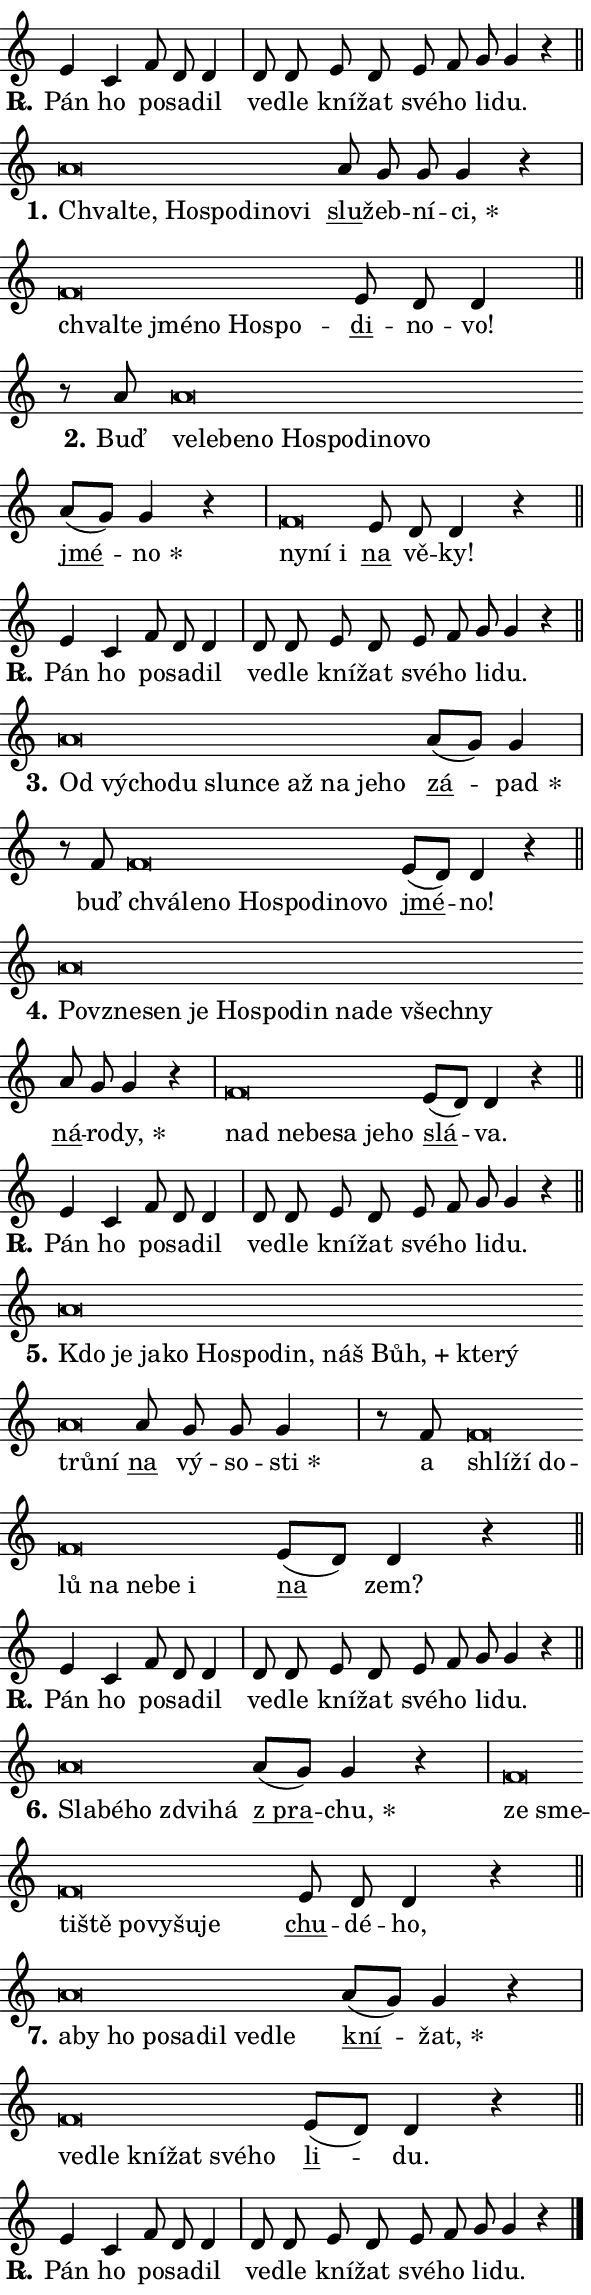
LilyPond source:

\version "2.24.0"
\header { tagline = "" }
\paper {
  indent = 0\cm
  top-margin = 0\cm
  right-margin = 0.13\cm % to fit lyric hyphens
  bottom-margin = 0\cm
  left-margin = 0\cm
  paper-width = 10\cm
  page-breaking = #ly:one-page-breaking
  system-system-spacing.basic-distance = #11
  score-system-spacing.basic-distance = #11
  ragged-last = ##f
}


%% Author: Thomas Morley
%% https://lists.gnu.org/archive/html/lilypond-user/2020-05/msg00002.html
#(define (line-position grob)
"Returns position of @var[grob} in current system:
   @code{'start}, if at first time-step
   @code{'end}, if at last time-step
   @code{'middle} otherwise
"
  (let* ((col (ly:item-get-column grob))
         (ln (ly:grob-object col 'left-neighbor))
         (rn (ly:grob-object col 'right-neighbor))
         (col-to-check-left (if (ly:grob? ln) ln col))
         (col-to-check-right (if (ly:grob? rn) rn col))
         (break-dir-left
           (and
             (ly:grob-property col-to-check-left 'non-musical #f)
             (ly:item-break-dir col-to-check-left)))
         (break-dir-right
           (and
             (ly:grob-property col-to-check-right 'non-musical #f)
             (ly:item-break-dir col-to-check-right))))
        (cond ((eqv? 1 break-dir-left) 'start)
              ((eqv? -1 break-dir-right) 'end)
              (else 'middle))))

#(define (tranparent-at-line-position vctor)
  (lambda (grob)
  "Relying on @code{line-position} select the relevant enry from @var{vctor}.
Used to determine transparency,"
    (case (line-position grob)
      ((end) (not (vector-ref vctor 0)))
      ((middle) (not (vector-ref vctor 1)))
      ((start) (not (vector-ref vctor 2))))))

noteHeadBreakVisibility =
#(define-music-function (break-visibility)(vector?)
"Makes @code{NoteHead}s transparent relying on @var{break-visibility}"
#{
  \override NoteHead.transparent =
    #(tranparent-at-line-position break-visibility)
#})

#(define delete-ledgers-for-transparent-note-heads
  (lambda (grob)
    "Reads whether a @code{NoteHead} is transparent.
If so this @code{NoteHead} is removed from @code{'note-heads} from
@var{grob}, which is supposed to be @code{LedgerLineSpanner}.
As a result ledgers are not printed for this @code{NoteHead}"
    (let* ((nhds-array (ly:grob-object grob 'note-heads))
           (nhds-list
             (if (ly:grob-array? nhds-array)
                 (ly:grob-array->list nhds-array)
                 '()))
           ;; Relies on the transparent-property being done before
           ;; Staff.LedgerLineSpanner.after-line-breaking is executed.
           ;; This is fragile ...
           (to-keep
             (remove
               (lambda (nhd)
                 (ly:grob-property nhd 'transparent #f))
               nhds-list)))
      ;; TODO find a better method to iterate over grob-arrays, similiar
      ;; to filter/remove etc for lists
      ;; For now rebuilt from scratch
      (set! (ly:grob-object grob 'note-heads)  '())
      (for-each
        (lambda (nhd)
          (ly:pointer-group-interface::add-grob grob 'note-heads nhd))
        to-keep))))

squashNotes = {
  \override NoteHead.X-extent = #'(-0.2 . 0.2)
  \override NoteHead.Y-extent = #'(-0.75 . 0)
  \override NoteHead.stencil =
    #(lambda (grob)
       (let ((pos (ly:grob-property grob 'staff-position)))
         (begin
           (if (< pos -7) (display "ERROR: Lower brevis then expected\n") (display ""))
           (if (<= pos -6) ly:text-interface::print ly:note-head::print))))
}
unSquashNotes = {
  \revert NoteHead.X-extent
  \revert NoteHead.Y-extent
  \revert NoteHead.stencil
}

hideNotes = \noteHeadBreakVisibility #begin-of-line-visible
unHideNotes = \noteHeadBreakVisibility #all-visible

% work-around for resetting accidentals
% https://lilypond.org/doc/v2.23/Documentation/notation/displaying-rhythms#unmetered-music
cadenzaMeasure = {
  \cadenzaOff
  \partial 1024 s1024
  \cadenzaOn
}

#(define-markup-command (accent layout props text) (markup?)
  "Underline accented syllable"
  (interpret-markup layout props
    #{\markup \override #'(offset . 4.3) \underline { #text }#}))

responsum = \markup \concat {
  "R" \hspace #-1.05 \path #0.1 #'((moveto 0 0.07) (lineto 0.9 0.8)) \hspace #0.05 "."
}

spaceSize = #0.6828661417322834 % exact space size for TeX Gyre Schola

\layout {
  \context {
    \Staff
    \remove "Time_signature_engraver"
    \override LedgerLineSpanner.after-line-breaking = #delete-ledgers-for-transparent-note-heads
  }
  \context {
    \Lyrics {
      \override LyricSpace.minimum-distance = \spaceSize
      \override LyricText.font-name = #"TeX Gyre Schola"
      \override LyricText.font-size = 1
      \override StanzaNumber.font-name = #"TeX Gyre Schola Bold"
      \override StanzaNumber.font-size = 1
    }
  }
  \context {
    \Score 
    \override NoteHead.text =
      #(lambda (grob) 
        (let ((pos (ly:grob-property grob 'staff-position)))
          #{\markup {
            \combine
              \halign #-0.55 \raise #(if (= pos -6) 0 0.5) \override #'(thickness . 2) \draw-line #'(3.2 . 0)
              \musicglyph "noteheads.sM1"
          }#}))
  }
}

% magnetic-lyrics.ily
%
%   written by
%     Jean Abou Samra <jean@abou-samra.fr>
%     Werner Lemberg <wl@gnu.org>
%
%   adapted by
%     Jiri Hon <jiri.hon@gmail.com>
%
% Version 2022-Apr-15

% https://www.mail-archive.com/lilypond-user@gnu.org/msg149350.html

#(define (Left_hyphen_pointer_engraver context)
   "Collect syllable-hyphen-syllable occurrences in lyrics and store
them in properties.  This engraver only looks to the left.  For
example, if the lyrics input is @code{foo -- bar}, it does the
following.

@itemize @bullet
@item
Set the @code{text} property of the @code{LyricHyphen} grob between
@q{foo} and @q{bar} to @code{foo}.

@item
Set the @code{left-hyphen} property of the @code{LyricText} grob with
text @q{foo} to the @code{LyricHyphen} grob between @q{foo} and
@q{bar}.
@end itemize

Use this auxiliary engraver in combination with the
@code{lyric-@/text::@/apply-@/magnetic-@/offset!} hook."
   (let ((hyphen #f)
         (text #f))
     (make-engraver
      (acknowledgers
       ((lyric-syllable-interface engraver grob source-engraver)
        (set! text grob)))
      (end-acknowledgers
       ((lyric-hyphen-interface engraver grob source-engraver)
        ;(when (not (grob::has-interface grob 'lyric-space-interface))
          (set! hyphen grob)));)
      ((stop-translation-timestep engraver)
       (when (and text hyphen)
         (ly:grob-set-object! text 'left-hyphen hyphen))
       (set! text #f)
       (set! hyphen #f)))))

#(define (lyric-text::apply-magnetic-offset! grob)
   "If the space between two syllables is less than the value in
property @code{LyricText@/.details@/.squash-threshold}, move the right
syllable to the left so that it gets concatenated with the left
syllable.

Use this function as a hook for
@code{LyricText@/.after-@/line-@/breaking} if the
@code{Left_@/hyphen_@/pointer_@/engraver} is active."
   (let ((hyphen (ly:grob-object grob 'left-hyphen #f)))
     (when hyphen
       (let ((left-text (ly:spanner-bound hyphen LEFT)))
         (when (grob::has-interface left-text 'lyric-syllable-interface)
           (let* ((common (ly:grob-common-refpoint grob left-text X))
                  (this-x-ext (ly:grob-extent grob common X))
                  (left-x-ext
                   (begin
                     ;; Trigger magnetism for left-text.
                     (ly:grob-property left-text 'after-line-breaking)
                     (ly:grob-extent left-text common X)))
                  ;; `delta` is the gap width between two syllables.
                  (delta (- (interval-start this-x-ext)
                            (interval-end left-x-ext)))
                  (details (ly:grob-property grob 'details))
                  (threshold (assoc-get 'squash-threshold details 0.2)))
             (when (< delta threshold)
               (let* (;; We have to manipulate the input text so that
                      ;; ligatures crossing syllable boundaries are not
                      ;; disabled.  For languages based on the Latin
                      ;; script this is essentially a beautification.
                      ;; However, for non-Western scripts it can be a
                      ;; necessity.
                      (lt (ly:grob-property left-text 'text))
                      (rt (ly:grob-property grob 'text))
                      (is-space (grob::has-interface hyphen 'lyric-space-interface))
                      (space (if is-space " " ""))
                      (extra-delta (if is-space spaceSize 0))
                      ;; Append new syllable.
                      (ltrt-space (if (and (string? lt) (string? rt))
                                (string-append lt space rt)
                                (make-concat-markup (list lt space rt))))
                      ;; Right-align `ltrt` to the right side.
                      (ltrt-space-markup (grob-interpret-markup
                               grob
                               (make-translate-markup
                                (cons (interval-length this-x-ext) 0)
                                (make-right-align-markup ltrt-space)))))
                 (begin
                   ;; Don't print `left-text`.
                   (ly:grob-set-property! left-text 'stencil #f)
                   ;; Set text and stencil (which holds all collected
                   ;; syllables so far) and shift it to the left.
                   (ly:grob-set-property! grob 'text ltrt-space)
                   (ly:grob-set-property! grob 'stencil ltrt-space-markup)
                   (ly:grob-translate-axis! grob (- (- delta extra-delta)) X))))))))))


#(define (lyric-hyphen::displace-bounds-first grob)
   ;; Make very sure this callback isn't triggered too early.
   (let ((left (ly:spanner-bound grob LEFT))
         (right (ly:spanner-bound grob RIGHT)))
     (ly:grob-property left 'after-line-breaking)
     (ly:grob-property right 'after-line-breaking)
     (ly:lyric-hyphen::print grob)))

squashThreshold = #0.4

\layout {
  \context {
    \Lyrics
    \consists #Left_hyphen_pointer_engraver
    \override LyricText.after-line-breaking =
      #lyric-text::apply-magnetic-offset!
    \override LyricHyphen.stencil = #lyric-hyphen::displace-bounds-first
    \override LyricText.details.squash-threshold = \squashThreshold
    \override LyricHyphen.minimum-distance = 0
    \override LyricHyphen.minimum-length = \squashThreshold
  }
}

squashText = \override LyricText.details.squash-threshold = 9999
unSquashText = \override LyricText.details.squash-threshold = \squashThreshold

leftText = \override LyricText.self-alignment-X = #LEFT
unLeftText = \revert LyricText.self-alignment-X

starOffset = #(lambda (grob) 
                (let ((x_offset (ly:self-alignment-interface::aligned-on-x-parent grob)))
                  (if (= x_offset 0) 0 (+ x_offset 1.2))))

star = #(define-music-function (syllable)(string?)
"Append star separator at the end of a syllable"
#{
  \once \override LyricText.X-offset = #starOffset
  \lyricmode { \markup {
    #syllable
    \override #'((font-name . "TeX Gyre Schola Bold")) \hspace #0.2 \lower #0.65 \larger "*"
  } }
#})

starAccent = #(define-music-function (syllable)(string?)
"Append star separator at the end of a syllable and make accent"
#{
  \once \override LyricText.X-offset = #starOffset
  \lyricmode { \markup {
    \accent #syllable
    \override #'((font-name . "TeX Gyre Schola Bold")) \hspace #0.2 \lower #0.65 \larger "*"
  } }
#})

breath = #(define-music-function (syllable)(string?)
"Append breathing indicator at the end of a syllable"
#{
  \lyricmode { \markup { #syllable "+" } }
#})

optionalBreath = #(define-music-function (syllable)(string?)
"Append optional breathing indicator at the end of a syllable"
#{
  \lyricmode { \markup { #syllable "(+)" } }
#})


\score {
    <<
        \new Voice = "melody" { \cadenzaOn \key c \major \relative { e'4 c f8 d d4 \cadenzaMeasure \bar "|" d8 d \bar "" e d \bar "" e f g g4 r \cadenzaMeasure \bar "||" \break } }
        \new Lyrics \lyricsto "melody" { \lyricmode { \set stanza = \responsum
Pán ho po -- sa -- dil ve -- dle kní -- žat své -- ho li -- du. } }
    >>
    \layout {}
}

\score {
    <<
        \new Voice = "melody" { \cadenzaOn \key c \major \relative { \squashNotes a'\breve*1/16 \hideNotes \breve*1/16 \bar "" \breve*1/16 \bar "" \breve*1/16 \bar "" \breve*1/16 \bar "" \breve*1/16 \breve*1/16 \bar "" \unHideNotes \unSquashNotes \bar "" a8 g g g4 r \cadenzaMeasure \bar "|" \squashNotes f\breve*1/16 \hideNotes \breve*1/16 \bar "" \breve*1/16 \bar "" \breve*1/16 \bar "" \breve*1/16 \breve*1/16 \bar "" \unHideNotes \unSquashNotes \bar "" e8 d d4 \cadenzaMeasure \bar "||" \break } }
        \new Lyrics \lyricsto "melody" { \lyricmode { \set stanza = "1."
\leftText Chval -- \squashText te, Ho -- spo -- di -- no -- vi \unLeftText \unSquashText \markup \accent slu -- žeb -- ní -- \star ci, \leftText chval -- \squashText te jmé -- no Ho -- spo -- \unLeftText \unSquashText \markup \accent di -- no -- vo! } }
    >>
    \layout {}
}

\score {
    <<
        \new Voice = "melody" { \cadenzaOn \key c \major \relative { r8 a'8 \squashNotes a\breve*1/16 \hideNotes \breve*1/16 \bar "" \breve*1/16 \bar "" \breve*1/16 \bar "" \breve*1/16 \bar "" \breve*1/16 \bar "" \breve*1/16 \bar "" \breve*1/16 \breve*1/16 \bar "" \unHideNotes \unSquashNotes \bar "" a8[( g)] g4 r \cadenzaMeasure \bar "|" \squashNotes f\breve*1/16 \hideNotes \breve*1/16 \breve*1/16 \bar "" \unHideNotes \unSquashNotes \bar "" e8 d d4 r \cadenzaMeasure \bar "||" \break } }
        \new Lyrics \lyricsto "melody" { \lyricmode { \set stanza = "2."
Buď \leftText ve -- \squashText le -- be -- no Ho -- spo -- di -- no -- vo \unLeftText \unSquashText \markup \accent jmé -- \star no \leftText ny -- \squashText ní i \unLeftText \unSquashText \markup \accent na vě -- ky! } }
    >>
    \layout {}
}

\score {
    <<
        \new Voice = "melody" { \cadenzaOn \key c \major \relative { e'4 c f8 d d4 \cadenzaMeasure \bar "|" d8 d \bar "" e d \bar "" e f g g4 r \cadenzaMeasure \bar "||" \break } }
        \new Lyrics \lyricsto "melody" { \lyricmode { \set stanza = \responsum
Pán ho po -- sa -- dil ve -- dle kní -- žat své -- ho li -- du. } }
    >>
    \layout {}
}

\score {
    <<
        \new Voice = "melody" { \cadenzaOn \key c \major \relative { \squashNotes a'\breve*1/16 \hideNotes \breve*1/16 \bar "" \breve*1/16 \bar "" \breve*1/16 \bar "" \breve*1/16 \bar "" \breve*1/16 \bar "" \breve*1/16 \bar "" \breve*1/16 \bar "" \breve*1/16 \breve*1/16 \bar "" \unHideNotes \unSquashNotes \bar "" a8[( g)] g4 \cadenzaMeasure \bar "|" r8 f8 \squashNotes f\breve*1/16 \hideNotes \breve*1/16 \bar "" \breve*1/16 \bar "" \breve*1/16 \bar "" \breve*1/16 \bar "" \breve*1/16 \bar "" \breve*1/16 \breve*1/16 \bar "" \unHideNotes \unSquashNotes \bar "" e8[( d)] d4 r \cadenzaMeasure \bar "||" \break } }
        \new Lyrics \lyricsto "melody" { \lyricmode { \set stanza = "3."
\leftText Od \squashText vý -- cho -- du slun -- ce až na je -- ho \unLeftText \unSquashText \markup \accent zá -- \star pad buď \leftText chvá -- \squashText le -- no Ho -- spo -- di -- no -- vo \unLeftText \unSquashText \markup \accent jmé -- no! } }
    >>
    \layout {}
}

\score {
    <<
        \new Voice = "melody" { \cadenzaOn \key c \major \relative { \squashNotes a'\breve*1/16 \hideNotes \breve*1/16 \bar "" \breve*1/16 \bar "" \breve*1/16 \bar "" \breve*1/16 \bar "" \breve*1/16 \bar "" \breve*1/16 \bar "" \breve*1/16 \bar "" \breve*1/16 \bar "" \breve*1/16 \breve*1/16 \bar "" \unHideNotes \unSquashNotes \bar "" a8 g g4 r \cadenzaMeasure \bar "|" \squashNotes f\breve*1/16 \hideNotes \breve*1/16 \bar "" \breve*1/16 \bar "" \breve*1/16 \bar "" \breve*1/16 \breve*1/16 \bar "" \unHideNotes \unSquashNotes \bar "" e8[( d)] d4 r \cadenzaMeasure \bar "||" \break } }
        \new Lyrics \lyricsto "melody" { \lyricmode { \set stanza = "4."
\leftText Po -- \squashText vzne -- sen je Ho -- spo -- din na -- de všech -- ny \unLeftText \unSquashText \markup \accent ná -- ro -- \star dy, \leftText nad \squashText ne -- be -- sa je -- ho \unLeftText \unSquashText \markup \accent slá -- va. } }
    >>
    \layout {}
}

\score {
    <<
        \new Voice = "melody" { \cadenzaOn \key c \major \relative { e'4 c f8 d d4 \cadenzaMeasure \bar "|" d8 d \bar "" e d \bar "" e f g g4 r \cadenzaMeasure \bar "||" \break } }
        \new Lyrics \lyricsto "melody" { \lyricmode { \set stanza = \responsum
Pán ho po -- sa -- dil ve -- dle kní -- žat své -- ho li -- du. } }
    >>
    \layout {}
}

\score {
    <<
        \new Voice = "melody" { \cadenzaOn \key c \major \relative { \squashNotes a'\breve*1/16 \hideNotes \breve*1/16 \bar "" \breve*1/16 \bar "" \breve*1/16 \bar "" \breve*1/16 \bar "" \breve*1/16 \bar "" \breve*1/16 \bar "" \breve*1/16 \bar "" \breve*1/16 \bar "" \breve*1/16 \bar "" \breve*1/16 \bar "" \breve*1/16 \breve*1/16 \bar "" \unHideNotes \unSquashNotes \bar "" a8 g g g4 \cadenzaMeasure \bar "|" r8 f8 \squashNotes f\breve*1/16 \hideNotes \breve*1/16 \bar "" \breve*1/16 \bar "" \breve*1/16 \bar "" \breve*1/16 \bar "" \breve*1/16 \bar "" \breve*1/16 \breve*1/16 \bar "" \unHideNotes \unSquashNotes \bar "" e8[( d)] d4 r \cadenzaMeasure \bar "||" \break } }
        \new Lyrics \lyricsto "melody" { \lyricmode { \set stanza = "5."
\leftText Kdo \squashText je ja -- ko Ho -- spo -- din, náš \breath "Bůh," kte -- rý trů -- ní \unLeftText \unSquashText \markup \accent na vý -- so -- \star sti a \leftText shlí -- \squashText ží do -- lů na ne -- be i \unLeftText \unSquashText \markup \accent na zem? } }
    >>
    \layout {}
}

\score {
    <<
        \new Voice = "melody" { \cadenzaOn \key c \major \relative { e'4 c f8 d d4 \cadenzaMeasure \bar "|" d8 d \bar "" e d \bar "" e f g g4 r \cadenzaMeasure \bar "||" \break } }
        \new Lyrics \lyricsto "melody" { \lyricmode { \set stanza = \responsum
Pán ho po -- sa -- dil ve -- dle kní -- žat své -- ho li -- du. } }
    >>
    \layout {}
}

\score {
    <<
        \new Voice = "melody" { \cadenzaOn \key c \major \relative { \squashNotes a'\breve*1/16 \hideNotes \breve*1/16 \bar "" \breve*1/16 \bar "" \breve*1/16 \breve*1/16 \bar "" \unHideNotes \unSquashNotes \bar "" a8[( g)] g4 r \cadenzaMeasure \bar "|" \squashNotes f\breve*1/16 \hideNotes \breve*1/16 \bar "" \breve*1/16 \bar "" \breve*1/16 \bar "" \breve*1/16 \bar "" \breve*1/16 \bar "" \breve*1/16 \breve*1/16 \bar "" \unHideNotes \unSquashNotes \bar "" e8 d d4 r \cadenzaMeasure \bar "||" \break } }
        \new Lyrics \lyricsto "melody" { \lyricmode { \set stanza = "6."
\leftText Sla -- \squashText bé -- ho zdvi -- há \unLeftText \unSquashText \markup \accent "z pra" -- \star chu, \leftText ze \squashText sme -- ti -- ště po -- vy -- šu -- je \unLeftText \unSquashText \markup \accent chu -- dé -- ho, } }
    >>
    \layout {}
}

\score {
    <<
        \new Voice = "melody" { \cadenzaOn \key c \major \relative { \squashNotes a'\breve*1/16 \hideNotes \breve*1/16 \bar "" \breve*1/16 \bar "" \breve*1/16 \bar "" \breve*1/16 \bar "" \breve*1/16 \bar "" \breve*1/16 \breve*1/16 \bar "" \unHideNotes \unSquashNotes \bar "" a8[( g)] g4 r \cadenzaMeasure \bar "|" \squashNotes f\breve*1/16 \hideNotes \breve*1/16 \bar "" \breve*1/16 \bar "" \breve*1/16 \bar "" \breve*1/16 \breve*1/16 \bar "" \unHideNotes \unSquashNotes \bar "" e8[( d)] d4 r \cadenzaMeasure \bar "||" \break } }
        \new Lyrics \lyricsto "melody" { \lyricmode { \set stanza = "7."
\leftText a -- \squashText by ho po -- sa -- dil ve -- dle \unLeftText \unSquashText \markup \accent kní -- \star žat, \leftText ve -- \squashText dle kní -- žat své -- ho \unLeftText \unSquashText \markup \accent li -- du. } }
    >>
    \layout {}
}

\score {
    <<
        \new Voice = "melody" { \cadenzaOn \key c \major \relative { e'4 c f8 d d4 \cadenzaMeasure \bar "|" d8 d \bar "" e d \bar "" e f g g4 r \cadenzaMeasure \bar "||" \break } \bar "|." }
        \new Lyrics \lyricsto "melody" { \lyricmode { \set stanza = \responsum
Pán ho po -- sa -- dil ve -- dle kní -- žat své -- ho li -- du. } }
    >>
    \layout {}
}
